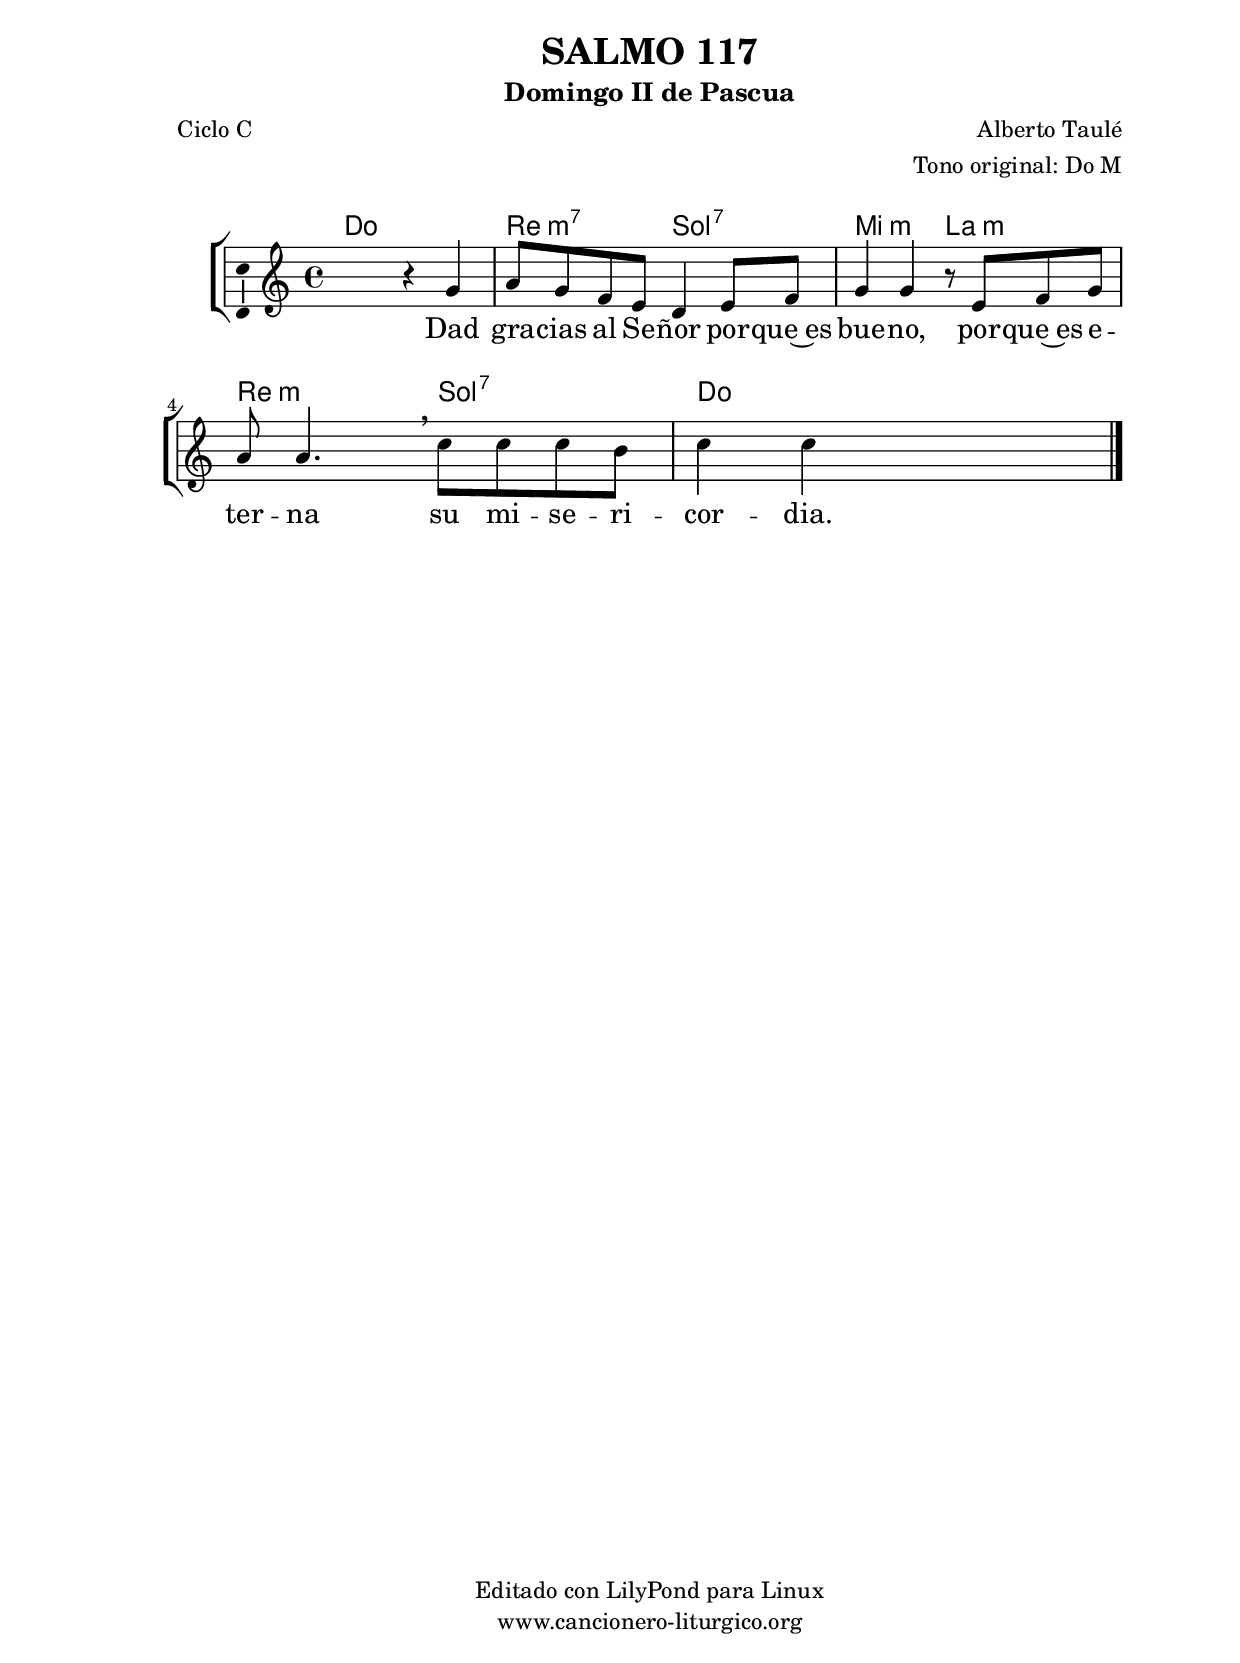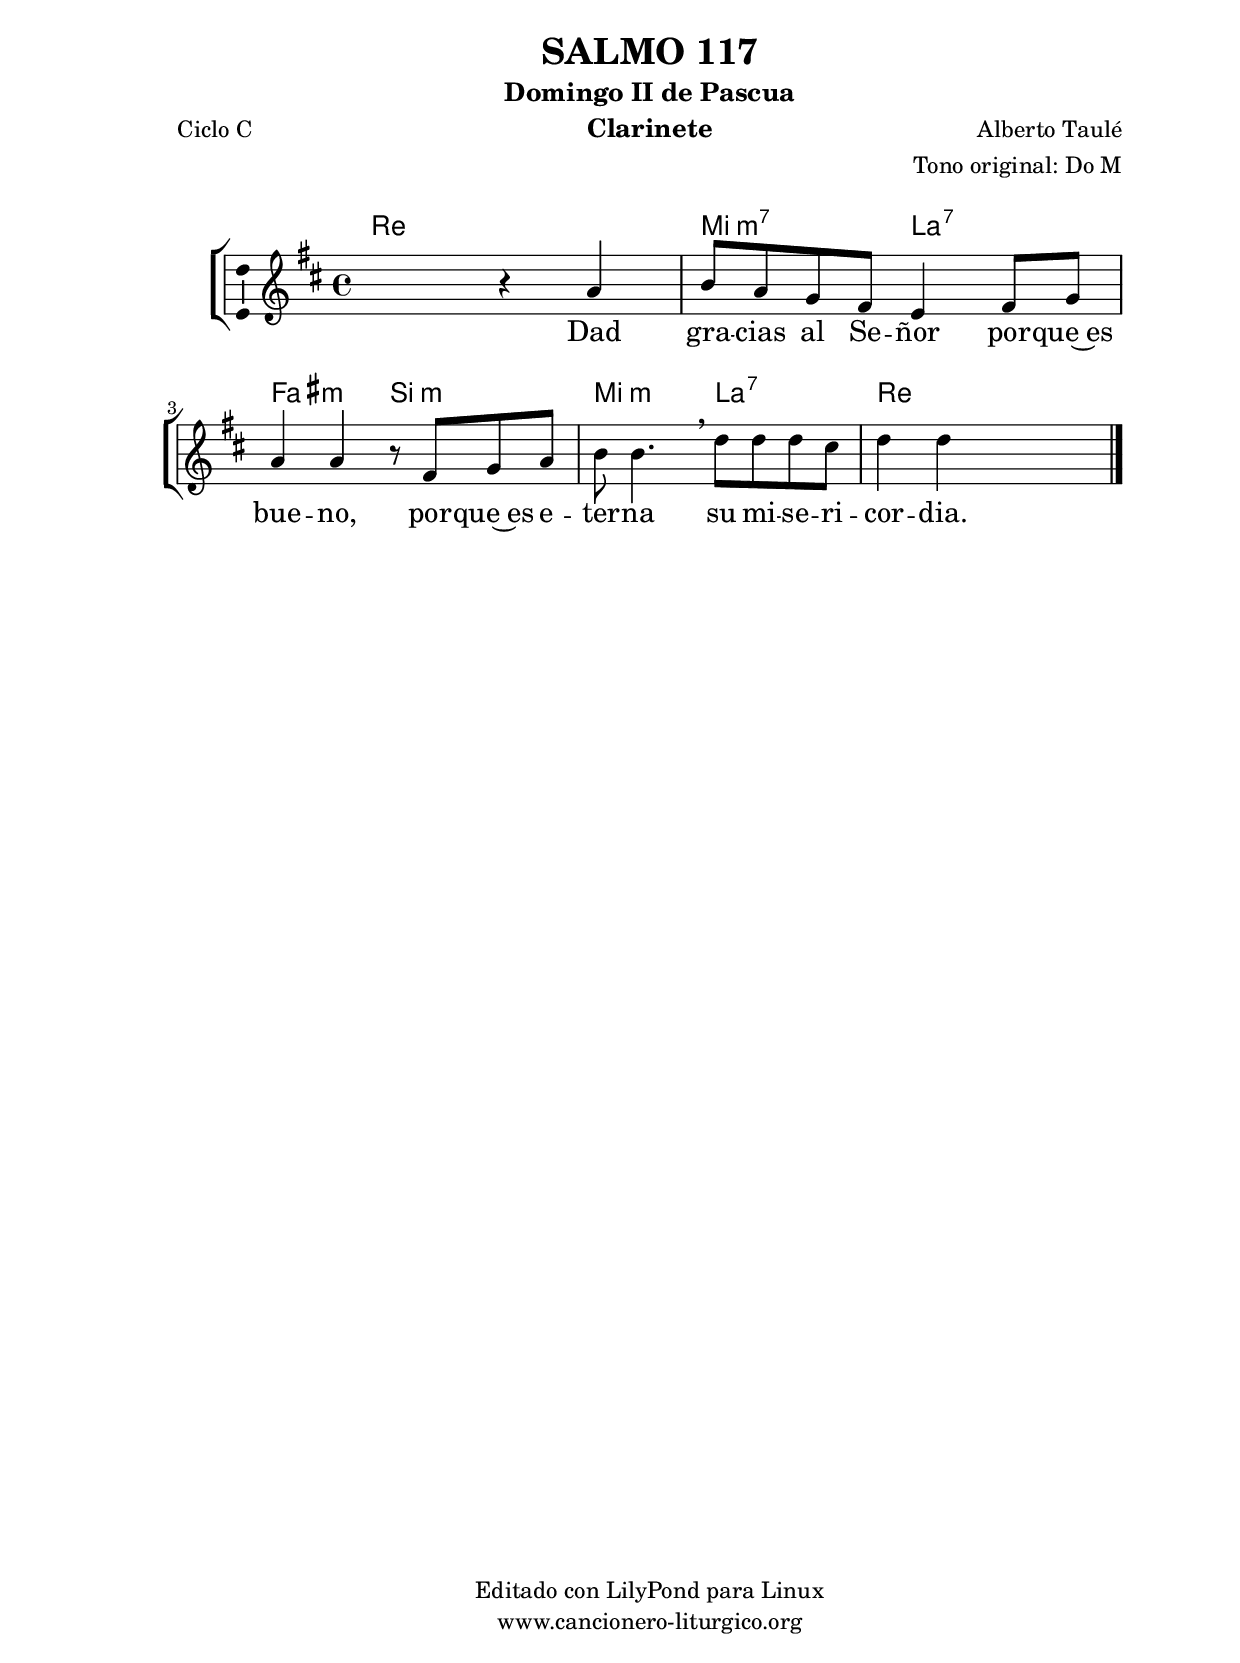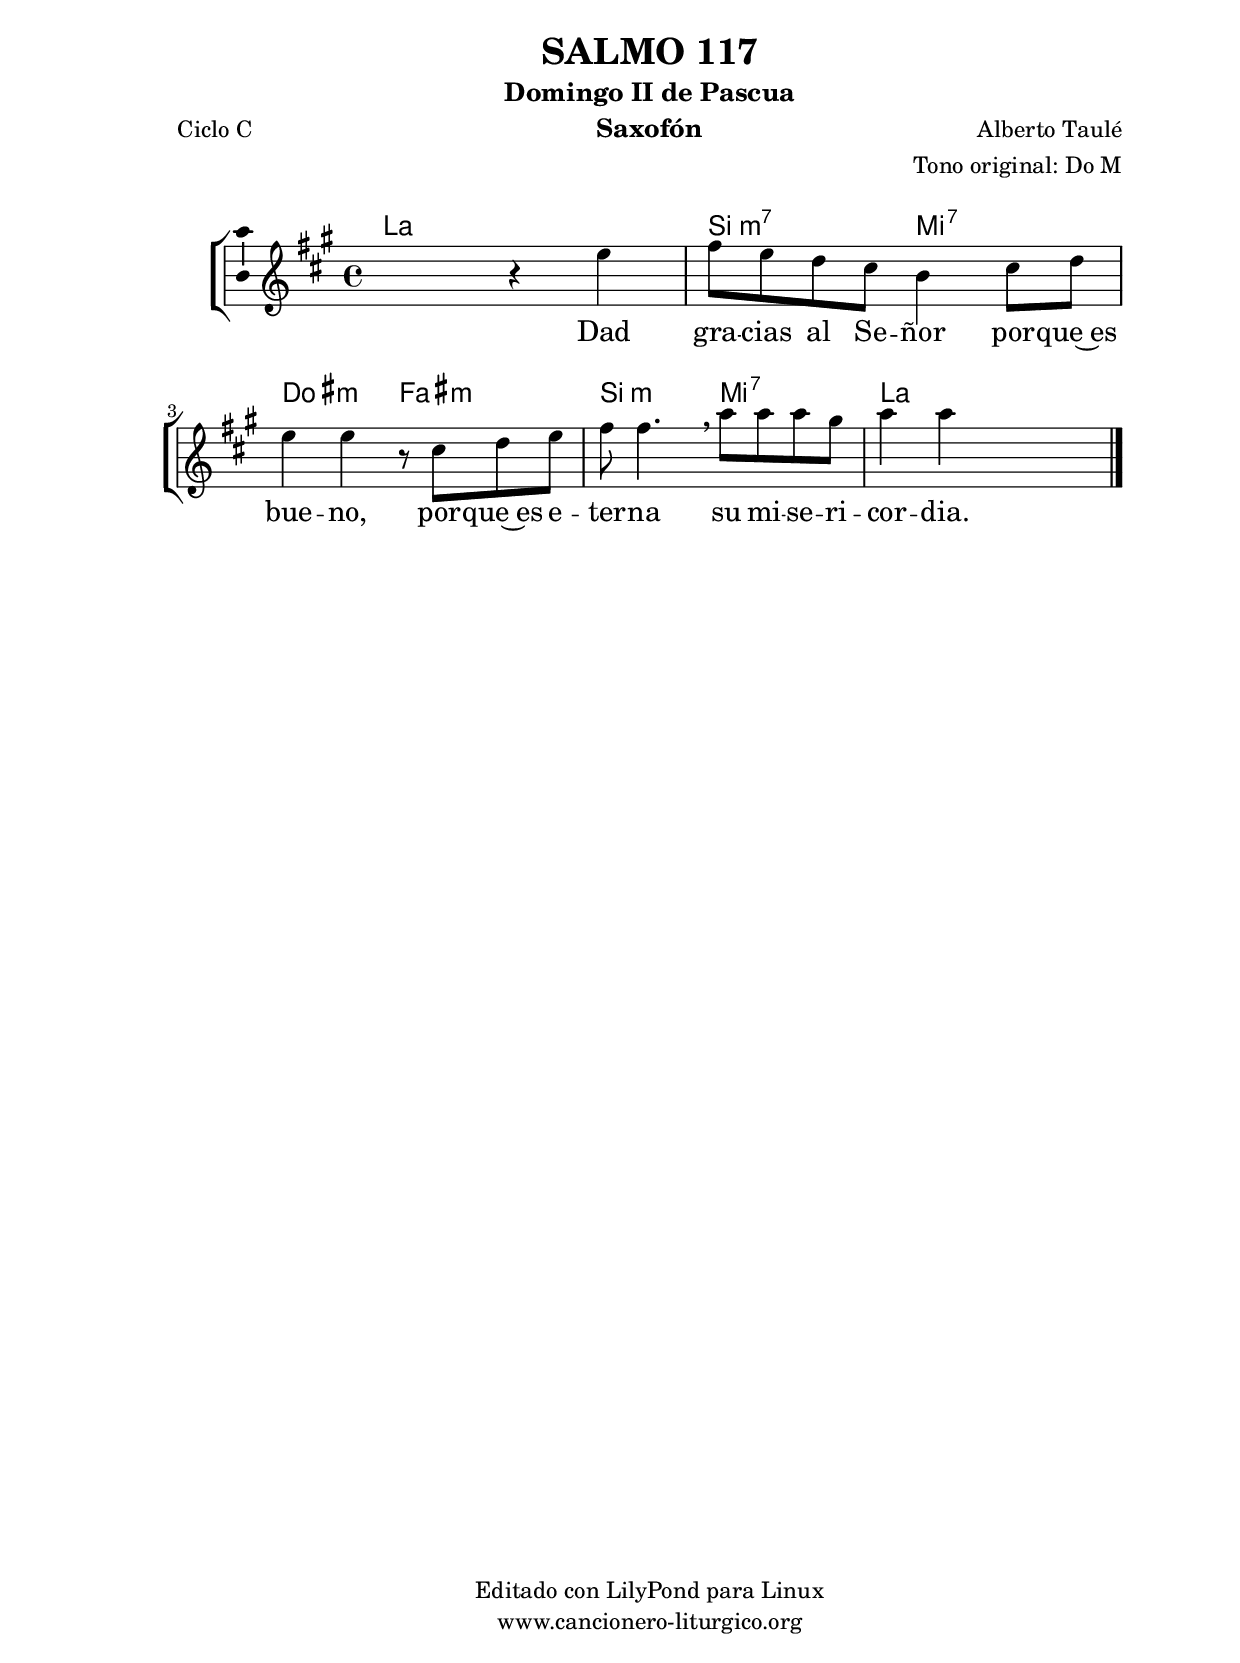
%
%para convertir .midi en .wav:
%timidity filename.midi -Ow -o finename.wav
%
%
%Para convertir de .wav a .mp3:
%lame -h -m j filename.wav
%
%
%para escuchar el midi:
%timidity nombrefichero.midi
%


%versión de lilypond para la que se ha escrito esta partitura:
\version "2.16.0"

	%Tamaño papel
	#(set-default-paper-size "a4")
	%Tamaño partitura
	#(set-global-staff-size 20)
	%No responde al pulsar sobre una nota
	#(ly:set-option 'point-and-click #f)

%parámetros del encabezamiento:
\header {
	title = "SALMO 117"
	subtitle = "Domingo II de Pascua"
	composer = "Alberto Taulé"
	poet = "Ciclo C"
	meter = ""
	arranger = "Tono original: Do M"
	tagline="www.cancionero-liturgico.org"
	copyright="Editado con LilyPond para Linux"
	}

%parámetros asociados al papel:
\paper  {
	oddHeaderMarkup = \markup {\fill-line { \on-the-fly #not-first-page \fromproperty #'header:title \on-the-fly #not-first-page \fromproperty #'header:composer }}
	evenHeaderMarkup = \markup {\fill-line { \fromproperty #'header:composer \fromproperty #'header:title }}
	#(set-paper-size "a4")
	print-page-number = ##f
	first-page-number = 1
	print-first-page-number = ##f
%	head-separation = 3.0 \cm
	top-margin = 2.0 \cm
	bottom-margin = 0.5\cm
%%%	bottom-margin = -1.0\cm
	left-margin = 3.0 \cm
	line-width = 16.0 \cm 
	indent = 8\mm
	interscoreline = 2.\mm
	between-system-space = 15\mm
%	para que las partituras no llenen la hoja:
	ragged-bottom = ##t
%	idem para la última hoja:
	ragged-last-bottom = ##f
%	para que las partituras llenen el ancho del papel:
	ragged-last = ##f
	after-title-space = 2.5 \cm
%page-count=1
%system-count=8

	%Flexible Vertical Spacing
%	markup-markup-spacing =
%	#'((basic-distance . 15) (minimum-distance . 15) (padding . 3))
	markup-system-spacing =
	#'((basic-distance . 15) (minimum-distance . 15) (padding . 3))
	system-system-spacing =
	#'((basic-distance . 15) (minimum-distance . 15) (padding . 3))
	score-system-spacing =
	#'((basic-distance . 15) (minimum-distance . 15) (padding . 5))
%	top-system-spacing = % header
%	#'((basic-distance . 8) (minimum-distance . 0) (padding . 3))
%	top-markup-spacing =
%	#'((basic-distance . 20) (minimum-distance . 20) (padding . 3))
	last-bottom-spacing = % footer
	#'((basic-distance . 5) (minimum-distance . 5) (padding . 3))
%	score-markup-spacing =
%	#'((basic-distance . 16) (minimum-distance . 13) (padding . 3))

	}


%parámetros que afectan a toda la partitura:
global =  {
	%clave de sol (G):
	\clef G
	%armadura:
%	\transpose f a
	\key c \major
	\tempo 4=92
	\set Score.tempoHideNote = ##t
	}


acordes = {
	\italianChords
	\chordmode {
%	\transpose f a
{

c2 s d:m7 g:7 e:m a:m d:m g:7 c s

	}
	}
}

melodia = 
%	\transpose f a
{
	\relative c''{
	\time 4/4

s2 r4 g4
a8 g f e d4 e8 f
g4 g r8 e8 f g
a8 a4. \breathe c8 c c b
c4 c s2

	\bar "|."
	}
	}


texto = \lyricmode {
Dad gra -- cias al Se -- ñor por -- que~es bue -- no,
por -- que~es e -- ter -- na su mi -- se -- ri -- cor -- dia.
	}


acordesStaff = \context ChordNames = acordesStaff <<
	\set chordChanges = ##t
	\acordes
	>>


vozStaff = \context Voice = vozStaff
\with {\consists "Ambitus_engraver"}
<<
%	\set Staff.instrumentName = ""
%	\set Staff.shortInstrumentName = ""
%	\set Staff.midiInstrument = #"clarinet"
%	\set Staff.midiInstrument = #"cello"
%	\set Staff.midiInstrument = #"flute"
	\set Staff.midiInstrument = #"electric guitar (jazz)"
%	\set Staff.midiInstrument = #"english horn"
%	\set Staff.midiInstrument = #"violin"
%	\set Staff.midiInstrument = #"glockenspiel"
	\set Staff.midiMinimumVolume = #0.7
	\set Staff.midiMaximumVolume = #0.9
	\global
	\melodia
	>>


textoStaff = \context Lyrics = textoStaff <<
	\lyricsto vozStaff \texto
	>>

\book {
	\score {
		\context ChoirStaff {
			\override StaffGroup.SystemStartBracket #'collapse-height = #1
			\override Score.SystemStartBar #'collapse-height = #1
			<<
			\acordesStaff
			\vozStaff
			\textoStaff
			>>
			}
		\layout {
	    		\context {
				\Lyrics
				\override LyricText #'font-size = #2
				}
	   		 \context {
				\Score
				%fontSize = #3
				\override StaffSymbol #'staff-space = #(magstep +3)
				%\override Beam #'thickness = #0.55
				%\override SpacingSpanner #'spacing-increment = #1.0
				%\override Slur #'height-limit = #1.5
				}
			}
		}
	\score {
		\unfoldRepeats
		\context ChoirStaff {
			<<
			\acordesStaff
			\vozStaff
			>>
			}
		\midi {
	  		\context {
	  			\Score
				tempoWholesPerMinute = #(ly:make-moment 70 4)
				}
			}
		}
	}

%Partitura para clarinete
#(define output-suffix "C")
\book {
	\header{
		instrument = "Clarinete"
		}
	\score {
		\context ChoirStaff {
			\override StaffGroup.SystemStartBracket #'collapse-height = #1
			\override Score.SystemStartBar #'collapse-height = #1
\transpose c d
			<<
			\acordesStaff
			\vozStaff
			\textoStaff
			>>
			}
		\layout {
	    		\context {
				\Lyrics
				\override LyricText #'font-size = #2
				}
	   		 \context {
				\Score
				%fontSize = #3
				\override StaffSymbol #'staff-space = #(magstep +3)
				%\override Beam #'thickness = #0.55
				%\override SpacingSpanner #'spacing-increment = #1.0
				%\override Slur #'height-limit = #1.5
				}
			}
		}
	}

%Partitura para saxofón
#(define output-suffix "S")
\book {
	\header{
		instrument = "Saxofón"
		}
	\score {
		\context ChoirStaff {
			\override StaffGroup.SystemStartBracket #'collapse-height = #1
			\override Score.SystemStartBar #'collapse-height = #1
\transpose c a
			<<
			\acordesStaff
			\vozStaff
			\textoStaff
			>>
			}
		\layout {
	    		\context {
				\Lyrics
				\override LyricText #'font-size = #2
				}
	   		 \context {
				\Score
				%fontSize = #3
				\override StaffSymbol #'staff-space = #(magstep +3)
				%\override Beam #'thickness = #0.55
				%\override SpacingSpanner #'spacing-increment = #1.0
				%\override Slur #'height-limit = #1.5
				}
			}
		}
	}

